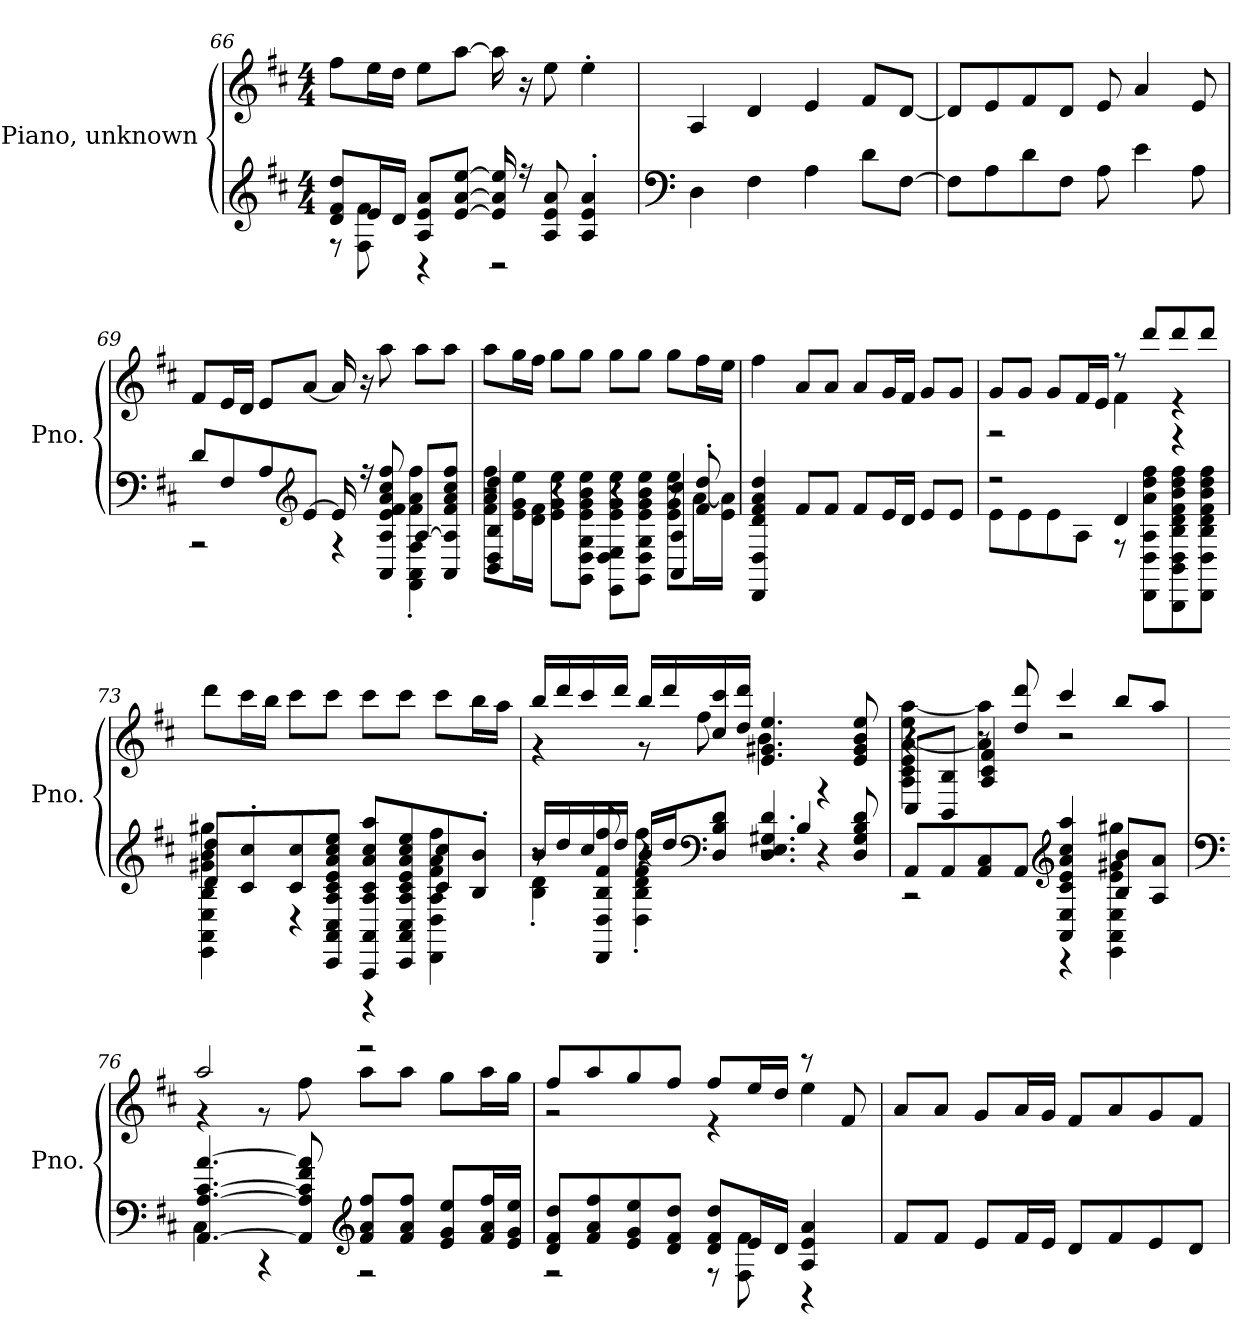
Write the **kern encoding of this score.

**kern	**kern
*part1	*part1
*staff2	*staff1
*I"Piano, unknown	*
*I'Pno.	*
*clefG2	*clefG2
*k[f#c#]	*k[f#c#]
*M4/4	*M4/4
=66	=66
*^	*
8d/ 8f#/ 8dd/L	8r	8ff#\L
16e/L	8F#\ 8f#\	16ee\L
16d/JJ	.	16dd\JJ
8A/ 8e/ 8a/L	4r	8ee\L
[8e/ [8a/ [8ee/J	.	[8aa\J
16e/] 16a/] 16ee/]	2r	16aa\]
16r	.	16r
8A/ 8e/ 8a/	.	8ee\
4A/' 4e/' 4a/'	.	4ee'\
*v	*v	*
=67	=67
*clefF4	*
4D\	4A/
4F#\	4d/
4A\	4e/
8d\L	8f#/L
[8F#\J	[8d/J
=68	=68
8F#\L]	8d/L]
8A\	8e/
8d\	8f#/
8F#\J	8d/J
8A\	8e/
4e\	4a/
8A\	8e/
!!LO:LB:g=z
=69	=69
*^	*
8d/L	2r	8f#/L
8F#/	.	16e/L
.	.	16d/JJ
8A/	.	8e/L
*clefG2	*	*
[8e/J	.	[8a/J
16e/]	4r	16a/]
16r	.	16r
8AA/ 8A/ 8e/ 8f#/ 8a/ 8cc#/ 8ff#/	.	8aa\
[8A/L	4FF#\' 4AA\' 4F#\' 4f#\' 4a\' 4ff#\'	8aa\L
8AA/ 8A/] 8f#/ 8a/ 8cc#/ 8ff#/J	.	8aa\J
=70	=70	=70
*	*^	*
2r	8f#\ 8a\ 8ff#\L	4BB/ 4D/ 4B/ 4dd/	8aa\L
.	16e\ 16g\ 16ee\L	.	16gg\L
.	16d\ 16f#\JJ	.	16ff#\JJ
.	8e\ 8g\ 8ee\L	4r	8gg\L
.	8GG\ 8D\ 8G\ 8e\ 8g\ 8b\ 8ee\J	.	8gg\J
4r	8EE\ 8D\ 8E\ 8e\ 8g\ 8ee\L	4r	8gg\L
.	8GG\ 8D\ 8G\ 8e\ 8g\ 8b\ 8ee\J	.	8gg\J
8r	8e\ 8g\ 8ee\L	4AA/ 4A/ 4cc#/	8gg\L
8f#/' 8dd/'	[16a\L	.	16ff#\L
.	16e\ 16a\]JJ	.	16ee\JJ
*v	*v	*v	*
=71	=71
4DD/ 4D/ 4d/ 4f#/ 4a/ 4dd/	4ff#\
8f#/L	8a/L
8f#/J	8a/J
8f#/L	8a/L
16e/L	16g/L
16d/JJ	16f#/JJ
8e/L	8g/L
8e/J	8g/J
!!LO:LB:g=z
=72	=72
*^	*^
2r	8e\L	8g/L	2r
.	8e\	8g/J	.
.	8e\	8g/L	.
.	8A\J	16f#/L	.
.	.	16e/JJ	.
4d/	8r	8r	4f#\
.	8DD\ 8D\ 8A\ 8a\ 8dd\ 8ff#\L	8ddd/L	.
4r	8BBB\ 8BB\ 8D\ 8B\ 8d\ 8f#\ 8b\ 8dd\ 8ff#\	8ddd/	4r
.	8DD\ 8D\ 8B\ 8d\ 8f#\ 8b\ 8dd\ 8ff#\J	8ddd/J	.
*	*	*v	*v
=73	=73	=73
8d/ 8dd/L	4EE\ 4AA\ 4E\ 4B\ 4g#X\ 4b\ 4gg#X\	8ddd\L
8c#/' 8cc#/'	.	16ccc#\L
.	.	16bb\JJ
8c#/ 8cc#/	4r	8ccc#\L
8CC#/ 8AA/ 8C#/ 8A/ 8c#/ 8e/ 8a/ 8cc#/ 8ee/J	.	8ccc#\J
8AAA/ 8AA/ 8A/ 8c#/ 8a/ 8cc#/ 8aa/L	4r	8ccc#\L
8CC#/ 8AA/ 8C#/ 8A/ 8c#/ 8e/ 8a/ 8cc#/ 8ee/	.	8ccc#\J
8c#/ 8cc#/	4DD\ 4D\ 4A\ 4f#\ 4a\ 4ff#\	8ccc#\L
8B/' 8b/'J	.	16bb\L
.	.	16aa\JJ
=74	=74	=74
*	*^	*^
16b/LL	4B\' 4d\'	8r	16bb/LL	4r
16dd/	.	.	16ddd/	.
16cc#/	.	8DD/ 8D/ 8B/ 8f#/ 8ff#/	16ccc#/	.
16dd/JJ	.	.	16ddd/JJ	.
16b/LL	4D\' 4B\' 4d\' 4f#\' 4ff#\'	4r	16bb/LL	8r
16dd/J	.	.	16ddd/	.
*clefF4	*	*	*	*
8D/ 8B/ 8d/J	.	.	16cc#/ 16ccc#/	8ff#\
.	.	.	16dd/ 16ddd/JJ	.
4.D/ 4.E/ 4.G#X/ 4.d/	2r	4B/	4.e/ 4.g#X/ 4.ee/	4b\
.	.	4r	.	4r
8D/ 8G#/ 8B/ 8d/	.	.	8e/ 8g#/ 8b/ 8ee/	.
*	*v	*v	*	*
!!LO:LB:g=z
=75	=75	=75	=75
*	*	*	*^
8AA/L	2r	8C#/L	4A\ 4c#\ 4e\ [4a\ 4ee\ [4aa\	4r
8AA/	.	8BB/ 8B/J	.	.
8AA/ 8C#/	.	8r	4a\] 4aa\]	4A/ 4c#/ 4f#/
8AA/J	.	8dd/ 8ddd/	.	.
*clefG2	*	*	*	*
4AA/ 4E/ 4c#/ 4e/ 4a/ 4cc#/ 4aa/	4r	4ccc#/	2r	2r
8B/ 8b/L	4EE\ 4AA\ 4E\ 4e\ 4g#X\ 4gg#X\	8bb/L	.	.
8A/ 8a/J	.	8aa/J	.	.
*	*	*v	*v	*v
=76	=76	=76
*clefF4	*	*
*	*	*^
[4.AA/ [4.A/ [4.c#/ [4.a/	4C#\	2aa/	4r
.	4r	.	8r
8AA/] 8A/] 8c#/] 8f#/ 8a/]	.	.	8ff#\
*clefG2	*	*	*
8f#/ 8a/ 8ff#/L	2r	2r	8aa\L
8f#/ 8a/ 8ff#/J	.	.	8aa\J
8e/ 8g/ 8ee/L	.	.	8gg\L
16f#/ 16a/ 16ff#/L	.	.	16aa\L
16e/ 16g/ 16ee/JJ	.	.	16gg\JJ
=77	=77	=77	=77
8d/ 8f#/ 8dd/L	2r	8ff#/L	2r
8f#/ 8a/ 8ff#/	.	8aa/	.
8e/ 8g/ 8ee/	.	8gg/	.
8d/ 8f#/ 8dd/J	.	8ff#/J	.
8d/ 8f#/ 8dd/L	8r	8ff#/L	4r
16e/L	8F#\ 8f#\	16ee/L	.
16d/JJ	.	16dd/JJ	.
4A/ 4e/ 4a/	4r	8r	4ee\
.	.	8f#/	.
*v	*v	*	*
*	*v	*v
!!LO:PB:g=z
=78	=78
8f#/L	8a/L
8f#/J	8a/J
8e/L	8g/L
16f#/L	16a/L
16e/JJ	16g/JJ
8d/L	8f#/L
8f#/	8a/
8e/	8g/
8d/J	8f#/J
=	=
*-	*-
